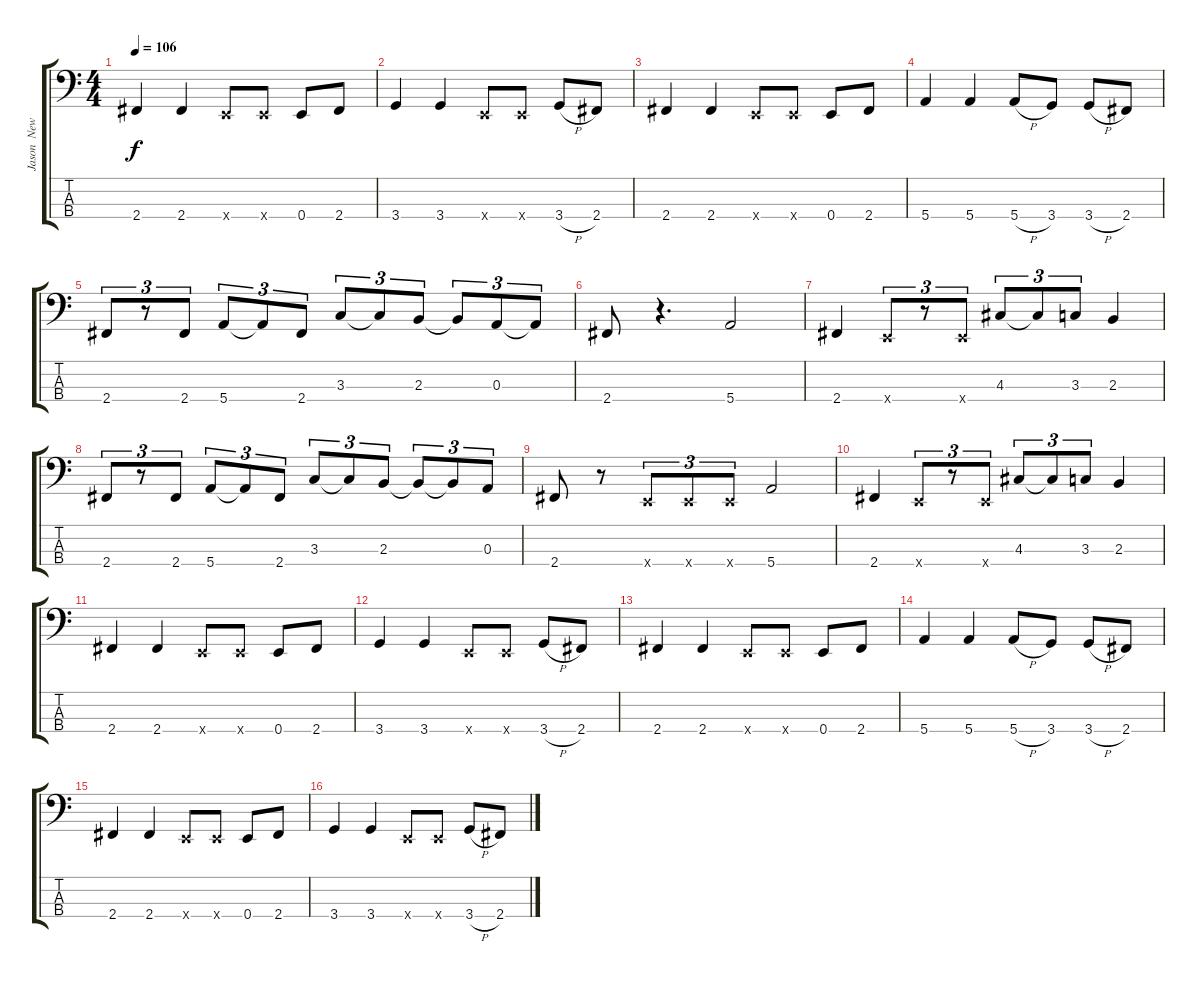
\track ("Jason  Newsted" "Jason  New") {instrument electricbasspick}
\staff {score tabs}
\tuning (G2 D2 A1 E1) {hide}
\ts (4 4)
\tempo 106
\clef f4
\ks c
2.4.4{dy f} 2.4.4 0.4{x}.8 0.4{x}.8 0.4.8 2.4.8 |
3.4.4 3.4.4 0.4{x}.8 0.4{x}.8 3.4{h}.8 2.4.8 |
2.4.4 2.4.4 0.4{x}.8 0.4{x}.8 0.4.8 2.4.8 |
5.4.4 5.4.4 5.4{h}.8 3.4.8 3.4{h}.8 2.4.8 |
2.4.8{tu (3 2)} r.8{tu (3 2)} 2.4.8{tu (3 2)} 5.4.8{tu (3 2)} 5.4{t}.8{tu (3 2)} 2.4.8{tu (3 2)} 3.3.8{tu (3 2)} 3.3{t}.8{tu (3 2)} 2.3.8{tu (3 2)} 2.3{t}.8{tu (3 2)} 0.3.8{tu (3 2)} 0.3{t}.8{tu (3 2)} |
2.4.8 r.4{d} 5.4.2 |
2.4.4 0.4{x}.8{tu (3 2)} r.8{tu (3 2)} 0.4{x}.8{tu (3 2)} 4.3.8{tu (3 2)} 4.3{t}.8{tu (3 2)} 3.3.8{tu (3 2)} 2.3.4 |
2.4.8{tu (3 2)} r.8{tu (3 2)} 2.4.8{tu (3 2)} 5.4.8{tu (3 2)} 5.4{t}.8{tu (3 2)} 2.4.8{tu (3 2)} 3.3.8{tu (3 2)} 3.3{t}.8{tu (3 2)} 2.3.8{tu (3 2)} 2.3{t}.8{tu (3 2)} 2.3{t}.8{tu (3 2)} 0.3.8{tu (3 2)} |
2.4.8 r.8 0.4{x}.8{tu (3 2)} 0.4{x}.8{tu (3 2)} 0.4{x}.8{tu (3 2)} 5.4.2 |
2.4.4 0.4{x}.8{tu (3 2)} r.8{tu (3 2)} 0.4{x}.8{tu (3 2)} 4.3.8{tu (3 2)} 4.3{t}.8{tu (3 2)} 3.3.8{tu (3 2)} 2.3.4 |
2.4.4 2.4.4 0.4{x}.8 0.4{x}.8 0.4.8 2.4.8 |
3.4.4 3.4.4 0.4{x}.8 0.4{x}.8 3.4{h}.8 2.4.8 |
2.4.4 2.4.4 0.4{x}.8 0.4{x}.8 0.4.8 2.4.8 |
5.4.4 5.4.4 5.4{h}.8 3.4.8 3.4{h}.8 2.4.8 |
2.4.4 2.4.4 0.4{x}.8 0.4{x}.8 0.4.8 2.4.8 |
3.4.4 3.4.4 0.4{x}.8 0.4{x}.8 3.4{h}.8 2.4.8
